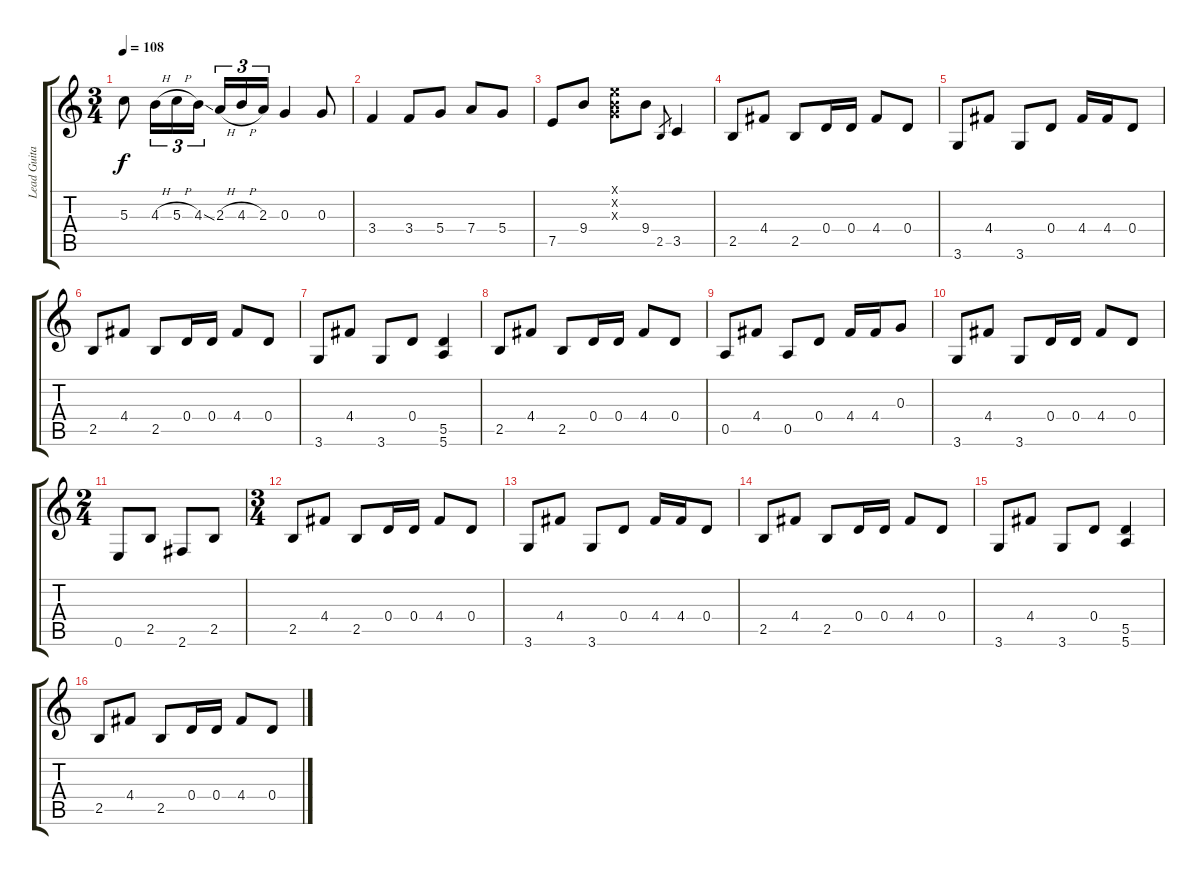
\track ("Lead Guitar" "Lead Guita") {instrument distortionguitar}
\staff {score tabs}
\tuning (E4 B3 G3 D3 A2 E2) {hide}
\ts (3 4)
\tempo 108
\clef g2
\ks c
5.3.8{dy f} 4.3{h}.16{tu (3 2)} 5.3{h}.16{tu (3 2)} 4.3{ss}.16{tu (3 2)} 2.3{h}.16{tu (3 2)} 4.3{h}.16{tu (3 2)} 2.3.16{tu (3 2)} 0.3.4 0.3.8 |
3.4.4 3.4.8 5.4.8 7.4.8 5.4.8 |
7.5.8 9.4.8 (0.1{x} 0.2{x} 0.3{x}).8 9.4.8 2.5.8{gr} 3.5.4 |
2.5.8 4.4.8 2.5.8 0.4.16 0.4.16 4.4.8 0.4.8 |
3.6.8 4.4.8 3.6.8 0.4.8 4.4.16 4.4.16 0.4.8 |
2.5.8 4.4.8 2.5.8 0.4.16 0.4.16 4.4.8 0.4.8 |
3.6.8 4.4.8 3.6.8 0.4.8 (5.5 5.6).4 |
2.5.8 4.4.8 2.5.8 0.4.16 0.4.16 4.4.8 0.4.8 |
0.5.8 4.4.8 0.5.8 0.4.8 4.4.16 4.4.16 0.3.8 |
3.6.8 4.4.8 3.6.8 0.4.16 0.4.16 4.4.8 0.4.8 |
\ts (2 4)
0.6.8 2.5.8 2.6.8 2.5.8 |
\ts (3 4)
2.5.8 4.4.8 2.5.8 0.4.16 0.4.16 4.4.8 0.4.8 |
3.6.8 4.4.8 3.6.8 0.4.8 4.4.16 4.4.16 0.4.8 |
2.5.8 4.4.8 2.5.8 0.4.16 0.4.16 4.4.8 0.4.8 |
3.6.8 4.4.8 3.6.8 0.4.8 (5.5 5.6).4 |
2.5.8 4.4.8 2.5.8 0.4.16 0.4.16 4.4.8 0.4.8
